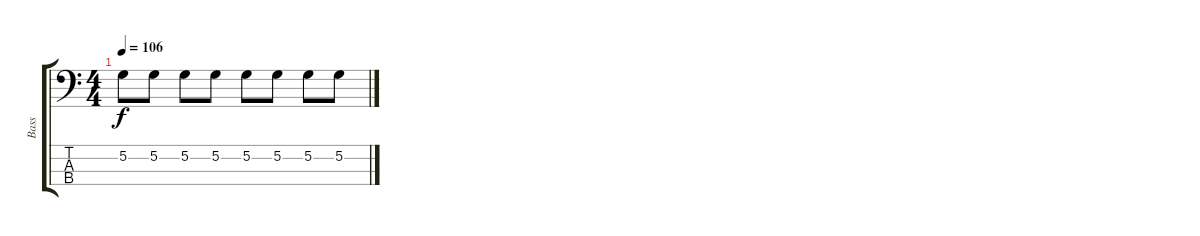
\track ("Bass" "Bass") {instrument electricbassfinger}
\staff {score tabs}
\tuning (G2 D2 A1 E1) {hide}
\ts (4 4)
\tempo 106
\clef f4
\ks c
5.2.8{dy f} 5.2.8 5.2.8 5.2.8 5.2.8 5.2.8 5.2.8 5.2.8
